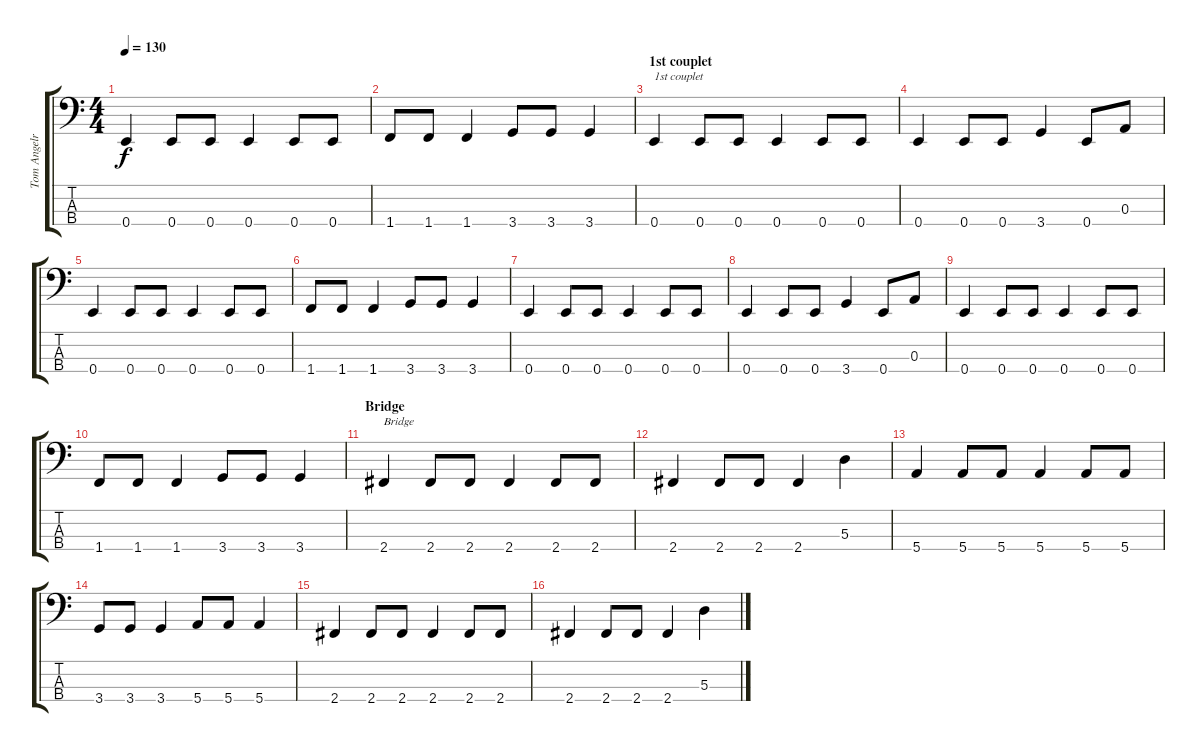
\track ("Tom Angelripper" "Tom Angelr") {instrument electricbasspick}
\staff {score tabs}
\tuning (G2 D2 A1 E1) {hide}
\ts (4 4)
\tempo 130
\clef f4
\ks c
0.4.4{dy f} 0.4.8 0.4.8 0.4.4 0.4.8 0.4.8 |
1.4.8 1.4.8 1.4.4 3.4.8 3.4.8 3.4.4 |
\section ("" "1st couplet")
0.4.4{txt "1st couplet"} 0.4.8 0.4.8 0.4.4 0.4.8 0.4.8 |
0.4.4 0.4.8 0.4.8 3.4.4 0.4.8 0.3.8 |
0.4.4 0.4.8 0.4.8 0.4.4 0.4.8 0.4.8 |
1.4.8 1.4.8 1.4.4 3.4.8 3.4.8 3.4.4 |
0.4.4 0.4.8 0.4.8 0.4.4 0.4.8 0.4.8 |
0.4.4 0.4.8 0.4.8 3.4.4 0.4.8 0.3.8 |
0.4.4 0.4.8 0.4.8 0.4.4 0.4.8 0.4.8 |
1.4.8 1.4.8 1.4.4 3.4.8 3.4.8 3.4.4 |
\section ("" "Bridge")
2.4.4{txt "Bridge"} 2.4.8 2.4.8 2.4.4 2.4.8 2.4.8 |
2.4.4 2.4.8 2.4.8 2.4.4 5.3.4 |
5.4.4 5.4.8 5.4.8 5.4.4 5.4.8 5.4.8 |
3.4.8 3.4.8 3.4.4 5.4.8 5.4.8 5.4.4 |
2.4.4 2.4.8 2.4.8 2.4.4 2.4.8 2.4.8 |
2.4.4 2.4.8 2.4.8 2.4.4 5.3.4
